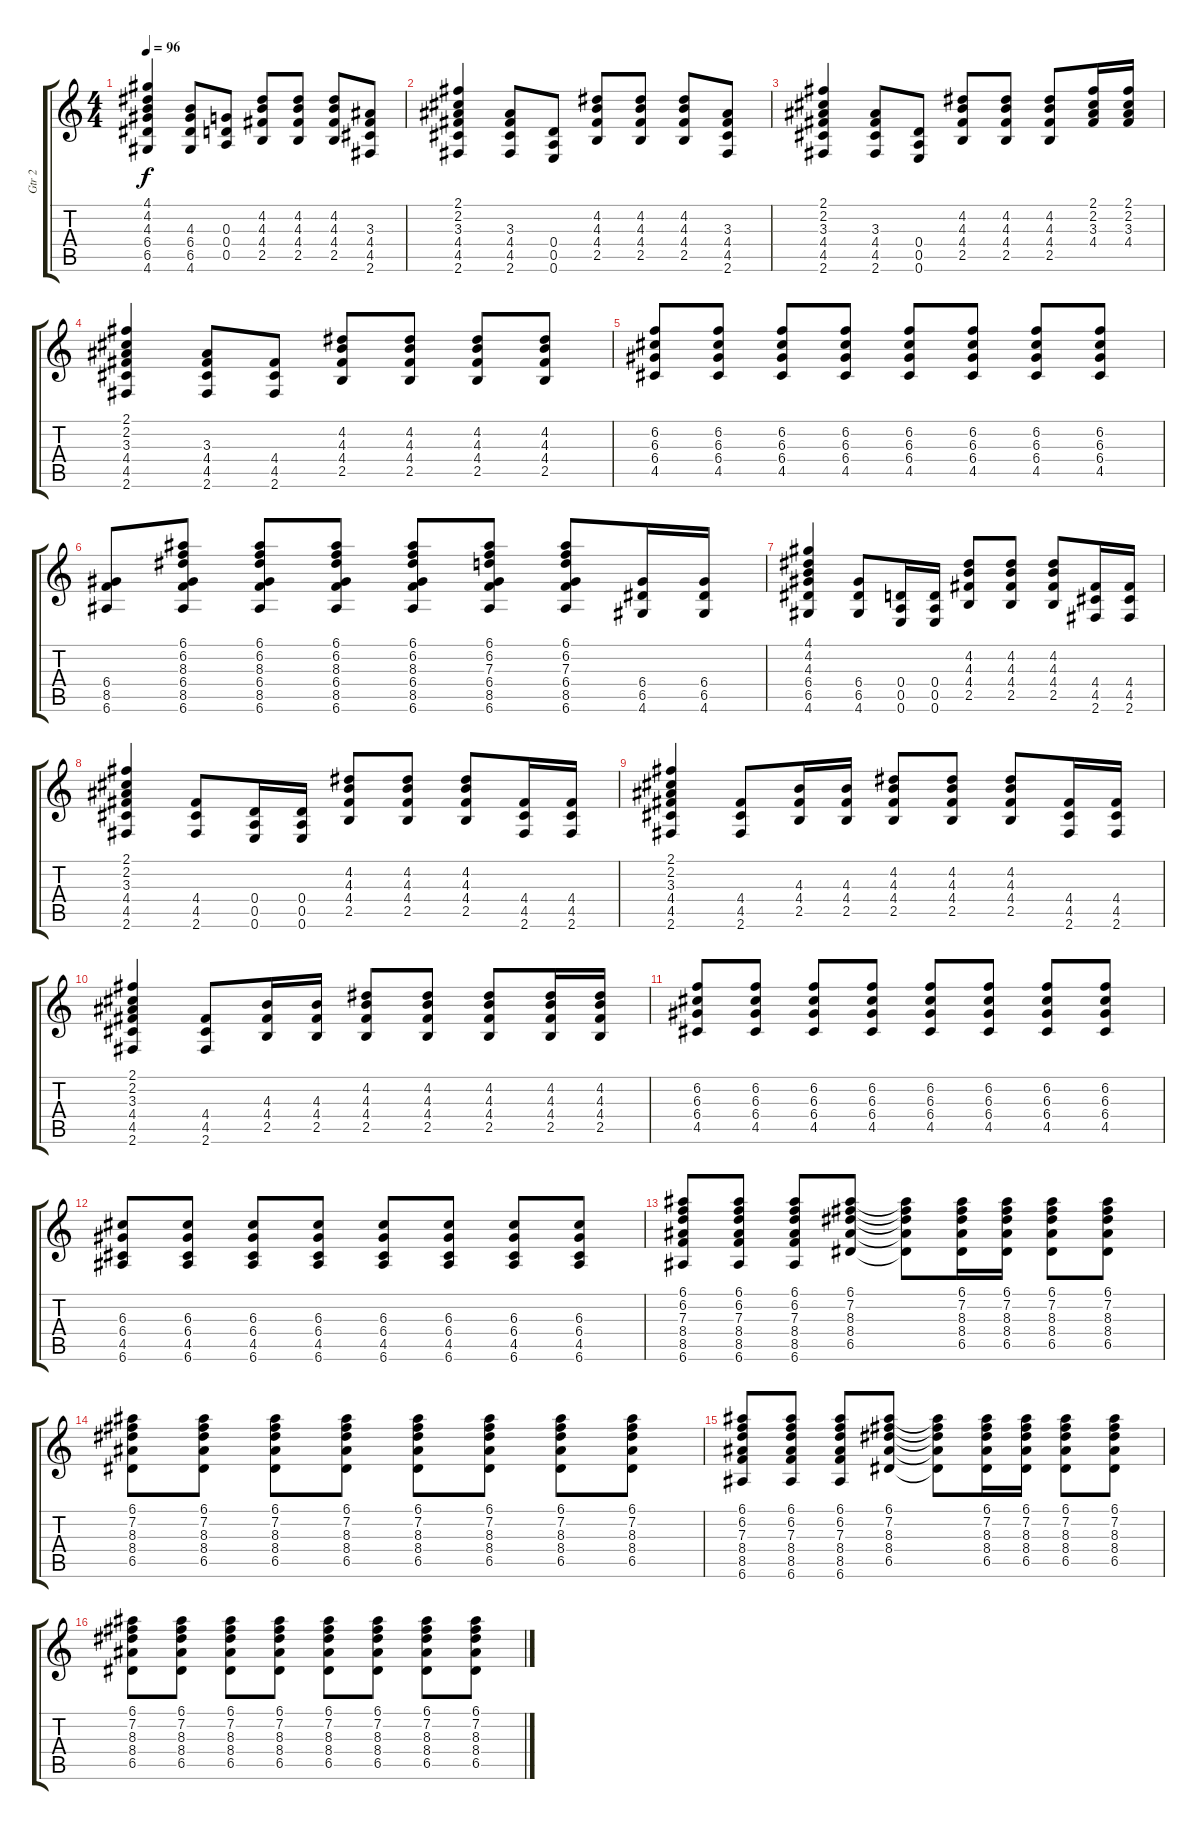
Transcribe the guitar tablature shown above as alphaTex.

\track ("Gtr 2" "Gtr 2") {instrument distortionguitar}
\staff {score tabs}
\tuning (E4 B3 G3 D3 A2 E2) {hide}
\ts (4 4)
\tempo 96
\clef g2
\ks c
(4.1 4.2 4.3 6.4 6.5 4.6).4{dy f} (4.3 6.4 6.5 4.6).8 (0.3 0.4 0.5).8 (4.2 4.3 4.4 2.5).8 (4.2 4.3 4.4 2.5).8 (4.2 4.3 4.4 2.5).8 (3.3 4.4 4.5 2.6).8 |
(2.1 2.2 3.3 4.4 4.5 2.6).4 (3.3 4.4 4.5 2.6).8 (0.4 0.5 0.6).8 (4.2 4.3 4.4 2.5).8 (4.2 4.3 4.4 2.5).8 (4.2 4.3 4.4 2.5).8 (3.3 4.4 4.5 2.6).8 |
(2.1 2.2 3.3 4.4 4.5 2.6).4 (3.3 4.4 4.5 2.6).8 (0.4 0.5 0.6).8 (4.2 4.3 4.4 2.5).8 (4.2 4.3 4.4 2.5).8 (4.2 4.3 4.4 2.5).8 (2.1 2.2 3.3 4.4).16 (2.1 2.2 3.3 4.4).16 |
(2.1 2.2 3.3 4.4 4.5 2.6).4 (3.3 4.4 4.5 2.6).8 (4.4 4.5 2.6).8 (4.2 4.3 4.4 2.5).8 (4.2 4.3 4.4 2.5).8 (4.2 4.3 4.4 2.5).8 (4.2 4.3 4.4 2.5).8 |
(6.2 6.3 6.4 4.5).8 (6.2 6.3 6.4 4.5).8 (6.2 6.3 6.4 4.5).8 (6.2 6.3 6.4 4.5).8 (6.2 6.3 6.4 4.5).8 (6.2 6.3 6.4 4.5).8 (6.2 6.3 6.4 4.5).8 (6.2 6.3 6.4 4.5).8 |
(6.4 8.5 6.6).8 (6.1 6.2 8.3 6.4 8.5 6.6).8 (6.1 6.2 8.3 6.4 8.5 6.6).8 (6.1 6.2 8.3 6.4 8.5 6.6).8 (6.1 6.2 8.3 6.4 8.5 6.6).8 (6.1 6.2 7.3 6.4 8.5 6.6).8 (6.1 6.2 7.3 6.4 8.5 6.6).8 (6.4 6.5 4.6).16 (6.4 6.5 4.6).16 |
(4.1 4.2 4.3 6.4 6.5 4.6).4 (6.4 6.5 4.6).8 (0.4 0.5 0.6).16 (0.4 0.5 0.6).16 (4.2 4.3 4.4 2.5).8 (4.2 4.3 4.4 2.5).8 (4.2 4.3 4.4 2.5).8 (4.4 4.5 2.6).16 (4.4 4.5 2.6).16 |
(2.1 2.2 3.3 4.4 4.5 2.6).4 (4.4 4.5 2.6).8 (0.4 0.5 0.6).16 (0.4 0.5 0.6).16 (4.2 4.3 4.4 2.5).8 (4.2 4.3 4.4 2.5).8 (4.2 4.3 4.4 2.5).8 (4.4 4.5 2.6).16 (4.4 4.5 2.6).16 |
(2.1 2.2 3.3 4.4 4.5 2.6).4 (4.4 4.5 2.6).8 (4.3 4.4 2.5).16 (4.3 4.4 2.5).16 (4.2 4.3 4.4 2.5).8 (4.2 4.3 4.4 2.5).8 (4.2 4.3 4.4 2.5).8 (4.4 4.5 2.6).16 (4.4 4.5 2.6).16 |
(2.1 2.2 3.3 4.4 4.5 2.6).4 (4.4 4.5 2.6).8 (4.3 4.4 2.5).16 (4.3 4.4 2.5).16 (4.2 4.3 4.4 2.5).8 (4.2 4.3 4.4 2.5).8 (4.2 4.3 4.4 2.5).8 (4.2 4.3 4.4 2.5).16 (4.2 4.3 4.4 2.5).16 |
(6.2 6.3 6.4 4.5).8 (6.2 6.3 6.4 4.5).8 (6.2 6.3 6.4 4.5).8 (6.2 6.3 6.4 4.5).8 (6.2 6.3 6.4 4.5).8 (6.2 6.3 6.4 4.5).8 (6.2 6.3 6.4 4.5).8 (6.2 6.3 6.4 4.5).8 |
(6.3 6.4 4.5 6.6).8 (6.3 6.4 4.5 6.6).8 (6.3 6.4 4.5 6.6).8 (6.3 6.4 4.5 6.6).8 (6.3 6.4 4.5 6.6).8 (6.3 6.4 4.5 6.6).8 (6.3 6.4 4.5 6.6).8 (6.3 6.4 4.5 6.6).8 |
(6.1 6.2 7.3 8.4 8.5 6.6).8 (6.1 6.2 7.3 8.4 8.5 6.6).8 (6.1 6.2 7.3 8.4 8.5 6.6).8 (6.1 7.2 8.3 8.4 6.5).8 (6.1{t} 7.2{t} 8.3{t} 8.4{t} 6.5{t}).8 (6.1 7.2 8.3 8.4 6.5).16 (6.1 7.2 8.3 8.4 6.5).16 (6.1 7.2 8.3 8.4 6.5).8 (6.1 7.2 8.3 8.4 6.5).8 |
(6.1 7.2 8.3 8.4 6.5).8 (6.1 7.2 8.3 8.4 6.5).8 (6.1 7.2 8.3 8.4 6.5).8 (6.1 7.2 8.3 8.4 6.5).8 (6.1 7.2 8.3 8.4 6.5).8 (6.1 7.2 8.3 8.4 6.5).8 (6.1 7.2 8.3 8.4 6.5).8 (6.1 7.2 8.3 8.4 6.5).8 |
(6.1 6.2 7.3 8.4 8.5 6.6).8 (6.1 6.2 7.3 8.4 8.5 6.6).8 (6.1 6.2 7.3 8.4 8.5 6.6).8 (6.1 7.2 8.3 8.4 6.5).8 (6.1{t} 7.2{t} 8.3{t} 8.4{t} 6.5{t}).8 (6.1 7.2 8.3 8.4 6.5).16 (6.1 7.2 8.3 8.4 6.5).16 (6.1 7.2 8.3 8.4 6.5).8 (6.1 7.2 8.3 8.4 6.5).8 |
(6.1 7.2 8.3 8.4 6.5).8 (6.1 7.2 8.3 8.4 6.5).8 (6.1 7.2 8.3 8.4 6.5).8 (6.1 7.2 8.3 8.4 6.5).8 (6.1 7.2 8.3 8.4 6.5).8 (6.1 7.2 8.3 8.4 6.5).8 (6.1 7.2 8.3 8.4 6.5).8 (6.1 7.2 8.3 8.4 6.5).8
